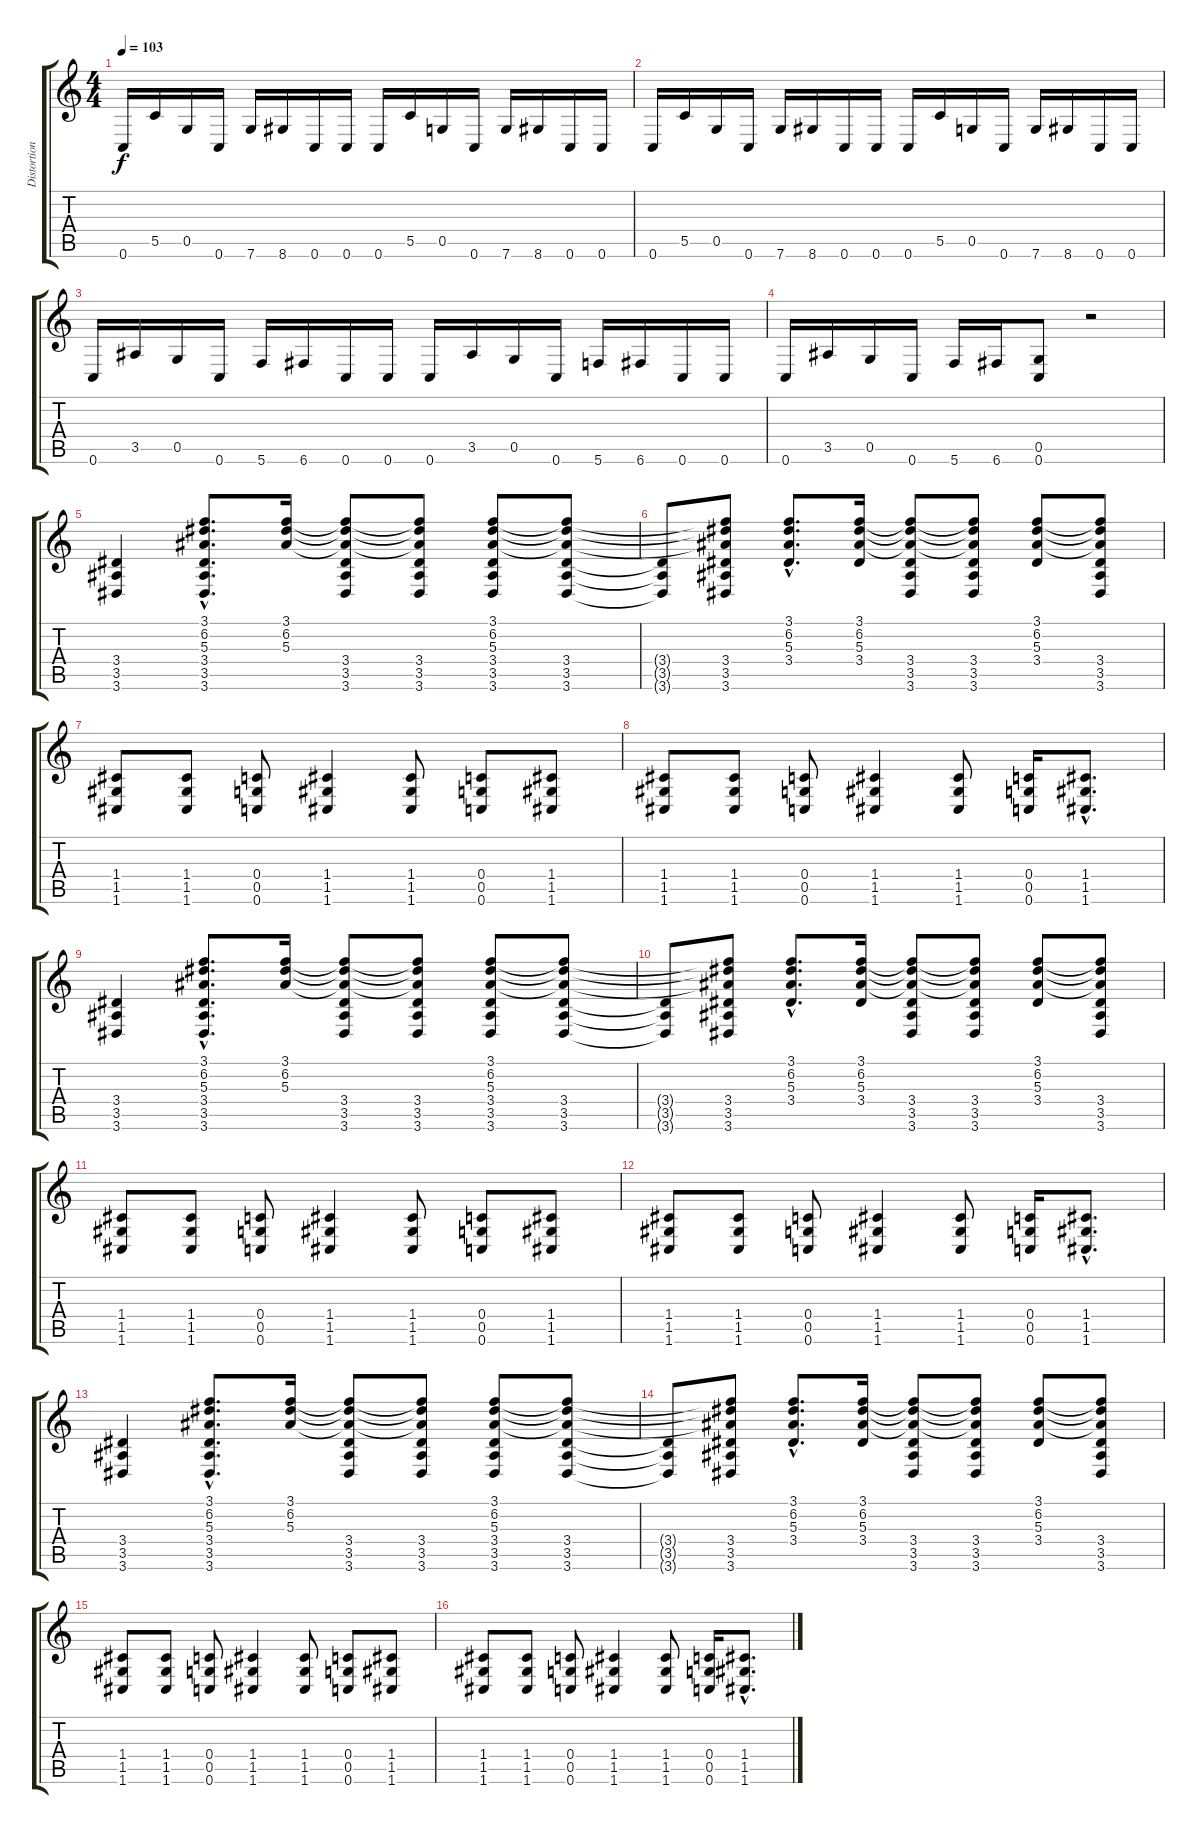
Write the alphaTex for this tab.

\track ("Distortion gtr" "Distortion") {instrument distortionguitar}
\staff {score tabs}
\tuning (D4 A3 F3 C3 G2 C2) {hide}
\ts (4 4)
\tempo 103
\clef g2
\ks c
0.6.16{dy f} 5.5.16 0.5.16 0.6.16 7.6.16 8.6.16 0.6.16 0.6.16 0.6.16 5.5.16 0.5.16 0.6.16 7.6.16 8.6.16 0.6.16 0.6.16 |
0.6.16 5.5.16 0.5.16 0.6.16 7.6.16 8.6.16 0.6.16 0.6.16 0.6.16 5.5.16 0.5.16 0.6.16 7.6.16 8.6.16 0.6.16 0.6.16 |
0.6.16 3.5.16 0.5.16 0.6.16 5.6.16 6.6.16 0.6.16 0.6.16 0.6.16 3.5.16 0.5.16 0.6.16 5.6.16 6.6.16 0.6.16 0.6.16 |
0.6.16 3.5.16 0.5.16 0.6.16 5.6.16 6.6.16 (0.5 0.6).8 r.2 |
(3.4 3.5 3.6).4 (3.1{hac} 6.2{hac} 5.3{hac} 3.4{hac} 3.5{hac} 3.6{hac}).8{d} (3.1 6.2 5.3).16 (3.1{t} 6.2{t} 5.3{t} 3.4 3.5 3.6).8 (3.1{t} 6.2{t} 5.3{t} 3.4 3.5 3.6).8 (3.1 6.2 5.3 3.4 3.5 3.6).8 (3.1{t} 6.2{t} 5.3{t} 3.4 3.5 3.6).8 |
(3.4{t} 3.5{t} 3.6{t}).8 (3.1{t} 6.2{t} 5.3{t} 3.4 3.5 3.6).8 (3.1{hac} 6.2{hac} 5.3{hac} 3.4{hac}).8{d} (3.1 6.2 5.3 3.4).16 (3.1{t} 6.2{t} 5.3{t} 3.4 3.5 3.6).8 (3.1{t} 6.2{t} 5.3{t} 3.4 3.5 3.6).8 (3.1 6.2 5.3 3.4).8 (3.1{t} 6.2{t} 5.3{t} 3.4 3.5 3.6).8 |
(1.4 1.5 1.6).8 (1.4 1.5 1.6).8 (0.4 0.5 0.6).8 (1.4 1.5 1.6).4 (1.4 1.5 1.6).8 (0.4 0.5 0.6).8 (1.4 1.5 1.6).8 |
(1.4 1.5 1.6).8 (1.4 1.5 1.6).8 (0.4 0.5 0.6).8 (1.4 1.5 1.6).4 (1.4 1.5 1.6).8 (0.4 0.5 0.6).16 (1.4{hac} 1.5{hac} 1.6{hac}).8{d} |
(3.4 3.5 3.6).4 (3.1{hac} 6.2{hac} 5.3{hac} 3.4{hac} 3.5{hac} 3.6{hac}).8{d} (3.1 6.2 5.3).16 (3.1{t} 6.2{t} 5.3{t} 3.4 3.5 3.6).8 (3.1{t} 6.2{t} 5.3{t} 3.4 3.5 3.6).8 (3.1 6.2 5.3 3.4 3.5 3.6).8 (3.1{t} 6.2{t} 5.3{t} 3.4 3.5 3.6).8 |
(3.4{t} 3.5{t} 3.6{t}).8 (3.1{t} 6.2{t} 5.3{t} 3.4 3.5 3.6).8 (3.1{hac} 6.2{hac} 5.3{hac} 3.4{hac}).8{d} (3.1 6.2 5.3 3.4).16 (3.1{t} 6.2{t} 5.3{t} 3.4 3.5 3.6).8 (3.1{t} 6.2{t} 5.3{t} 3.4 3.5 3.6).8 (3.1 6.2 5.3 3.4).8 (3.1{t} 6.2{t} 5.3{t} 3.4 3.5 3.6).8 |
(1.4 1.5 1.6).8 (1.4 1.5 1.6).8 (0.4 0.5 0.6).8 (1.4 1.5 1.6).4 (1.4 1.5 1.6).8 (0.4 0.5 0.6).8 (1.4 1.5 1.6).8 |
(1.4 1.5 1.6).8 (1.4 1.5 1.6).8 (0.4 0.5 0.6).8 (1.4 1.5 1.6).4 (1.4 1.5 1.6).8 (0.4 0.5 0.6).16 (1.4{hac} 1.5{hac} 1.6{hac}).8{d} |
(3.4 3.5 3.6).4 (3.1{hac} 6.2{hac} 5.3{hac} 3.4{hac} 3.5{hac} 3.6{hac}).8{d} (3.1 6.2 5.3).16 (3.1{t} 6.2{t} 5.3{t} 3.4 3.5 3.6).8 (3.1{t} 6.2{t} 5.3{t} 3.4 3.5 3.6).8 (3.1 6.2 5.3 3.4 3.5 3.6).8 (3.1{t} 6.2{t} 5.3{t} 3.4 3.5 3.6).8 |
(3.4{t} 3.5{t} 3.6{t}).8 (3.1{t} 6.2{t} 5.3{t} 3.4 3.5 3.6).8 (3.1{hac} 6.2{hac} 5.3{hac} 3.4{hac}).8{d} (3.1 6.2 5.3 3.4).16 (3.1{t} 6.2{t} 5.3{t} 3.4 3.5 3.6).8 (3.1{t} 6.2{t} 5.3{t} 3.4 3.5 3.6).8 (3.1 6.2 5.3 3.4).8 (3.1{t} 6.2{t} 5.3{t} 3.4 3.5 3.6).8 |
(1.4 1.5 1.6).8 (1.4 1.5 1.6).8 (0.4 0.5 0.6).8 (1.4 1.5 1.6).4 (1.4 1.5 1.6).8 (0.4 0.5 0.6).8 (1.4 1.5 1.6).8 |
(1.4 1.5 1.6).8 (1.4 1.5 1.6).8 (0.4 0.5 0.6).8 (1.4 1.5 1.6).4 (1.4 1.5 1.6).8 (0.4 0.5 0.6).16 (1.4{hac} 1.5{hac} 1.6{hac}).8{d}
